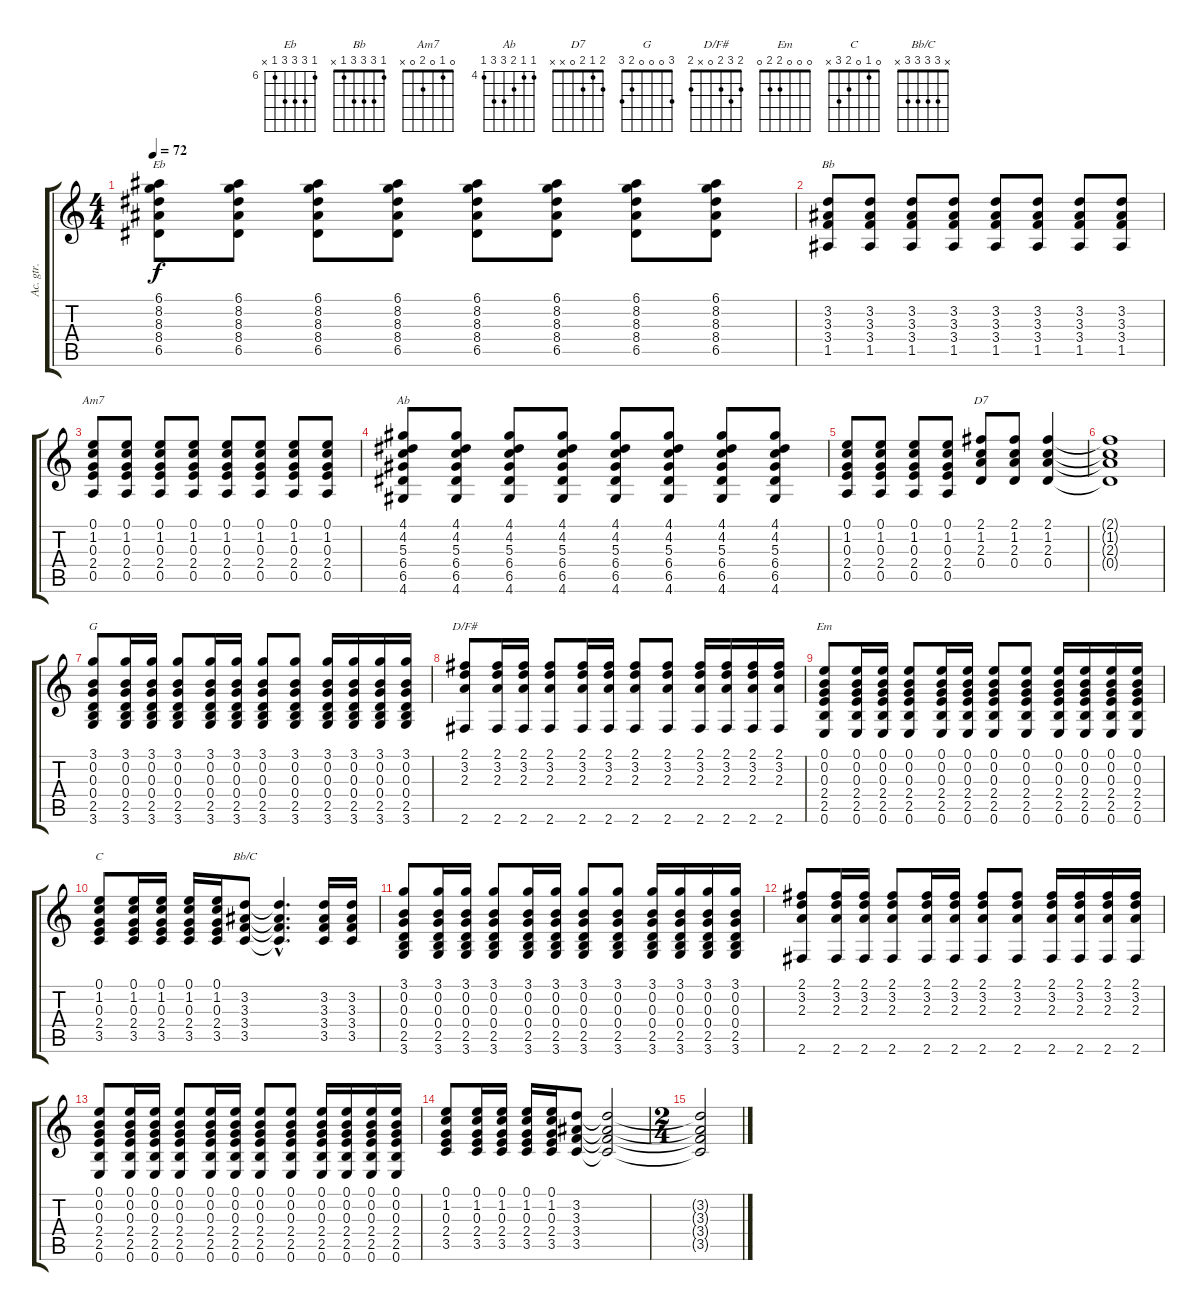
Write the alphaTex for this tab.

\track ("Ac. gtr." "Ac. gtr.") {instrument acousticguitarsteel}
\staff {score tabs}
\tuning (E4 B3 G3 D3 A2 E2) {hide}
\chord ("Eb" 6 8 8 8 6 x) {firstfret 6}
\chord ("Bb" 1 3 3 3 1 x)
\chord ("Am7" 0 1 0 2 0 x)
\chord ("Ab" 4 4 5 6 6 4) {firstfret 4}
\chord ("D7" 2 1 2 0 x x)
\chord ("G" 3 0 0 0 2 3)
\chord ("D/F#" 2 3 2 0 x 2)
\chord ("Em" 0 0 0 2 2 0)
\chord ("C" 0 1 0 2 3 x)
\chord ("Bb/C" x 3 3 3 3 x)
\ts (4 4)
\tempo 72
\clef g2
\ks c
(6.1 8.2 8.3 8.4 6.5).8{ch "Eb" dy f} (6.1 8.2 8.3 8.4 6.5).8 (6.1 8.2 8.3 8.4 6.5).8 (6.1 8.2 8.3 8.4 6.5).8 (6.1 8.2 8.3 8.4 6.5).8 (6.1 8.2 8.3 8.4 6.5).8 (6.1 8.2 8.3 8.4 6.5).8 (6.1 8.2 8.3 8.4 6.5).8 |
(3.2 3.3 3.4 1.5).8{ch "Bb"} (3.2 3.3 3.4 1.5).8 (3.2 3.3 3.4 1.5).8 (3.2 3.3 3.4 1.5).8 (3.2 3.3 3.4 1.5).8 (3.2 3.3 3.4 1.5).8 (3.2 3.3 3.4 1.5).8 (3.2 3.3 3.4 1.5).8 |
(0.1 1.2 0.3 2.4 0.5).8{ch "Am7"} (0.1 1.2 0.3 2.4 0.5).8 (0.1 1.2 0.3 2.4 0.5).8 (0.1 1.2 0.3 2.4 0.5).8 (0.1 1.2 0.3 2.4 0.5).8 (0.1 1.2 0.3 2.4 0.5).8 (0.1 1.2 0.3 2.4 0.5).8 (0.1 1.2 0.3 2.4 0.5).8 |
(4.1 4.2 5.3 6.4 6.5 4.6).8{ch "Ab"} (4.1 4.2 5.3 6.4 6.5 4.6).8 (4.1 4.2 5.3 6.4 6.5 4.6).8 (4.1 4.2 5.3 6.4 6.5 4.6).8 (4.1 4.2 5.3 6.4 6.5 4.6).8 (4.1 4.2 5.3 6.4 6.5 4.6).8 (4.1 4.2 5.3 6.4 6.5 4.6).8 (4.1 4.2 5.3 6.4 6.5 4.6).8 |
(0.1 1.2 0.3 2.4 0.5).8 (0.1 1.2 0.3 2.4 0.5).8 (0.1 1.2 0.3 2.4 0.5).8 (0.1 1.2 0.3 2.4 0.5).8 (2.1 1.2 2.3 0.4).8{ch "D7"} (2.1 1.2 2.3 0.4).8 (2.1 1.2 2.3 0.4).4 |
(2.1{t} 1.2{t} 2.3{t} 0.4{t}).1 |
(3.1 0.2 0.3 0.4 2.5 3.6).8{ch "G"} (3.1 0.2 0.3 0.4 2.5 3.6).16 (3.1 0.2 0.3 0.4 2.5 3.6).16 (3.1 0.2 0.3 0.4 2.5 3.6).8 (3.1 0.2 0.3 0.4 2.5 3.6).16 (3.1 0.2 0.3 0.4 2.5 3.6).16 (3.1 0.2 0.3 0.4 2.5 3.6).8 (3.1 0.2 0.3 0.4 2.5 3.6).8 (3.1 0.2 0.3 0.4 2.5 3.6).16 (3.1 0.2 0.3 0.4 2.5 3.6).16 (3.1 0.2 0.3 0.4 2.5 3.6).16 (3.1 0.2 0.3 0.4 2.5 3.6).16 |
(2.1 3.2 2.3 2.6).8{ch "D/F#"} (2.1 3.2 2.3 2.6).16 (2.1 3.2 2.3 2.6).16 (2.1 3.2 2.3 2.6).8 (2.1 3.2 2.3 2.6).16 (2.1 3.2 2.3 2.6).16 (2.1 3.2 2.3 2.6).8 (2.1 3.2 2.3 2.6).8 (2.1 3.2 2.3 2.6).16 (2.1 3.2 2.3 2.6).16 (2.1 3.2 2.3 2.6).16 (2.1 3.2 2.3 2.6).16 |
(0.1 0.2 0.3 2.4 2.5 0.6).8{ch "Em"} (0.1 0.2 0.3 2.4 2.5 0.6).16 (0.1 0.2 0.3 2.4 2.5 0.6).16 (0.1 0.2 0.3 2.4 2.5 0.6).8 (0.1 0.2 0.3 2.4 2.5 0.6).16 (0.1 0.2 0.3 2.4 2.5 0.6).16 (0.1 0.2 0.3 2.4 2.5 0.6).8 (0.1 0.2 0.3 2.4 2.5 0.6).8 (0.1 0.2 0.3 2.4 2.5 0.6).16 (0.1 0.2 0.3 2.4 2.5 0.6).16 (0.1 0.2 0.3 2.4 2.5 0.6).16 (0.1 0.2 0.3 2.4 2.5 0.6).16 |
(0.1 1.2 0.3 2.4 3.5).8{ch "C"} (0.1 1.2 0.3 2.4 3.5).16 (0.1 1.2 0.3 2.4 3.5).16 (0.1 1.2 0.3 2.4 3.5).16 (0.1 1.2 0.3 2.4 3.5).16 (3.2 3.3 3.4 3.5).8{ch "Bb/C"} (3.2{hac t} 3.3{hac t} 3.4{hac t} 3.5{hac t}).4{d} (3.2 3.3 3.4 3.5).16 (3.2 3.3 3.4 3.5).16 |
(3.1 0.2 0.3 0.4 2.5 3.6).8 (3.1 0.2 0.3 0.4 2.5 3.6).16 (3.1 0.2 0.3 0.4 2.5 3.6).16 (3.1 0.2 0.3 0.4 2.5 3.6).8 (3.1 0.2 0.3 0.4 2.5 3.6).16 (3.1 0.2 0.3 0.4 2.5 3.6).16 (3.1 0.2 0.3 0.4 2.5 3.6).8 (3.1 0.2 0.3 0.4 2.5 3.6).8 (3.1 0.2 0.3 0.4 2.5 3.6).16 (3.1 0.2 0.3 0.4 2.5 3.6).16 (3.1 0.2 0.3 0.4 2.5 3.6).16 (3.1 0.2 0.3 0.4 2.5 3.6).16 |
(2.1 3.2 2.3 2.6).8 (2.1 3.2 2.3 2.6).16 (2.1 3.2 2.3 2.6).16 (2.1 3.2 2.3 2.6).8 (2.1 3.2 2.3 2.6).16 (2.1 3.2 2.3 2.6).16 (2.1 3.2 2.3 2.6).8 (2.1 3.2 2.3 2.6).8 (2.1 3.2 2.3 2.6).16 (2.1 3.2 2.3 2.6).16 (2.1 3.2 2.3 2.6).16 (2.1 3.2 2.3 2.6).16 |
(0.1 0.2 0.3 2.4 2.5 0.6).8 (0.1 0.2 0.3 2.4 2.5 0.6).16 (0.1 0.2 0.3 2.4 2.5 0.6).16 (0.1 0.2 0.3 2.4 2.5 0.6).8 (0.1 0.2 0.3 2.4 2.5 0.6).16 (0.1 0.2 0.3 2.4 2.5 0.6).16 (0.1 0.2 0.3 2.4 2.5 0.6).8 (0.1 0.2 0.3 2.4 2.5 0.6).8 (0.1 0.2 0.3 2.4 2.5 0.6).16 (0.1 0.2 0.3 2.4 2.5 0.6).16 (0.1 0.2 0.3 2.4 2.5 0.6).16 (0.1 0.2 0.3 2.4 2.5 0.6).16 |
(0.1 1.2 0.3 2.4 3.5).8 (0.1 1.2 0.3 2.4 3.5).16 (0.1 1.2 0.3 2.4 3.5).16 (0.1 1.2 0.3 2.4 3.5).16 (0.1 1.2 0.3 2.4 3.5).16 (3.2 3.3 3.4 3.5).8 (3.2{t} 3.3{t} 3.4{t} 3.5{t}).2 |
\ts (2 4)
(3.2{t} 3.3{t} 3.4{t} 3.5{t}).2
